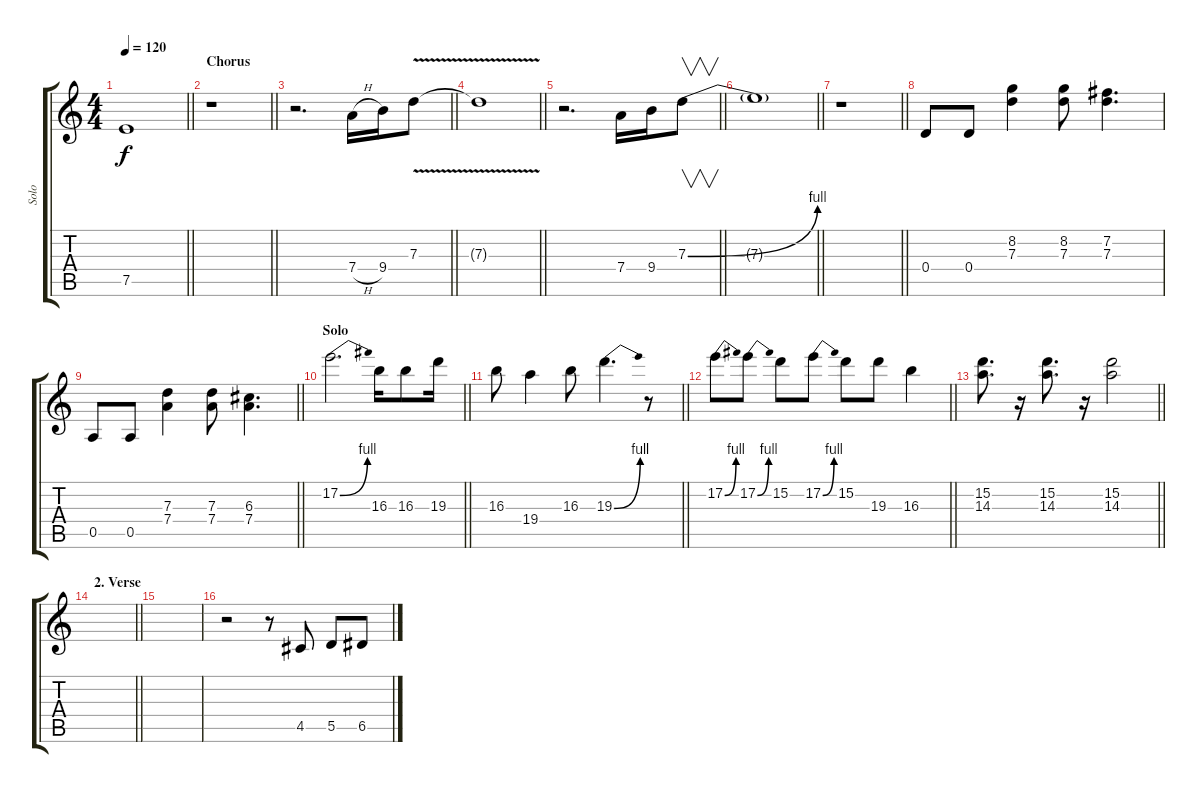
\track ("Solo" "Solo") {instrument overdrivenguitar}
\staff {score tabs}
\tuning (E4 B3 G3 D3 A2 E2) {hide}
\ts (4 4)
\tempo 120
\clef g2
\barLineRight lightlight
\ks c
7.5.1{dy f} |
\section ("" "Chorus")
\barLineRight lightlight
r.1 |
\barLineRight lightlight
r.2{d} 7.4{h}.16 9.4.16 7.3{v}.8 |
\barLineRight lightlight
7.3{t}.1 |
\barLineRight lightlight
r.2{d} 7.4.16 9.4.16 7.3{be (bend 0 0 60 4)}.8{v} |
\barLineRight lightlight
7.3{t}.1 |
\barLineRight lightlight
r.1 |
0.4.8 0.4.8 (8.2 7.3).4 (8.2 7.3).8 (7.2 7.3).4{d} |
\barLineRight lightlight
0.5.8 0.5.8 (7.3 7.4).4 (7.3 7.4).8 (6.3 7.4).4{d} |
\section ("" "Solo")
\barLineRight lightlight
17.2{be (bend 0 0 60 4)}.2{d} 16.3.16 16.3.8 19.3.16 |
\barLineRight lightlight
16.3.8 19.4.4 16.3.8 19.3{be (bend 0 0 60 4)}.4{d} r.8 |
\barLineRight lightlight
17.2{be (bend 0 0 60 4)}.8 17.2{be (bend 0 0 60 4)}.8 15.2.8 17.2{be (bend 0 0 60 4)}.8 15.2.8 19.3.8 16.3.4 |
\barLineRight lightlight
(15.2 14.3).8{d} r.16 (15.2 14.3).8{d} r.16 (15.2 14.3).2 |
\section ("" "2. Verse")
\barLineRight lightlight
|
|
r.2 r.8 4.5.8 5.5.8 6.5.8
